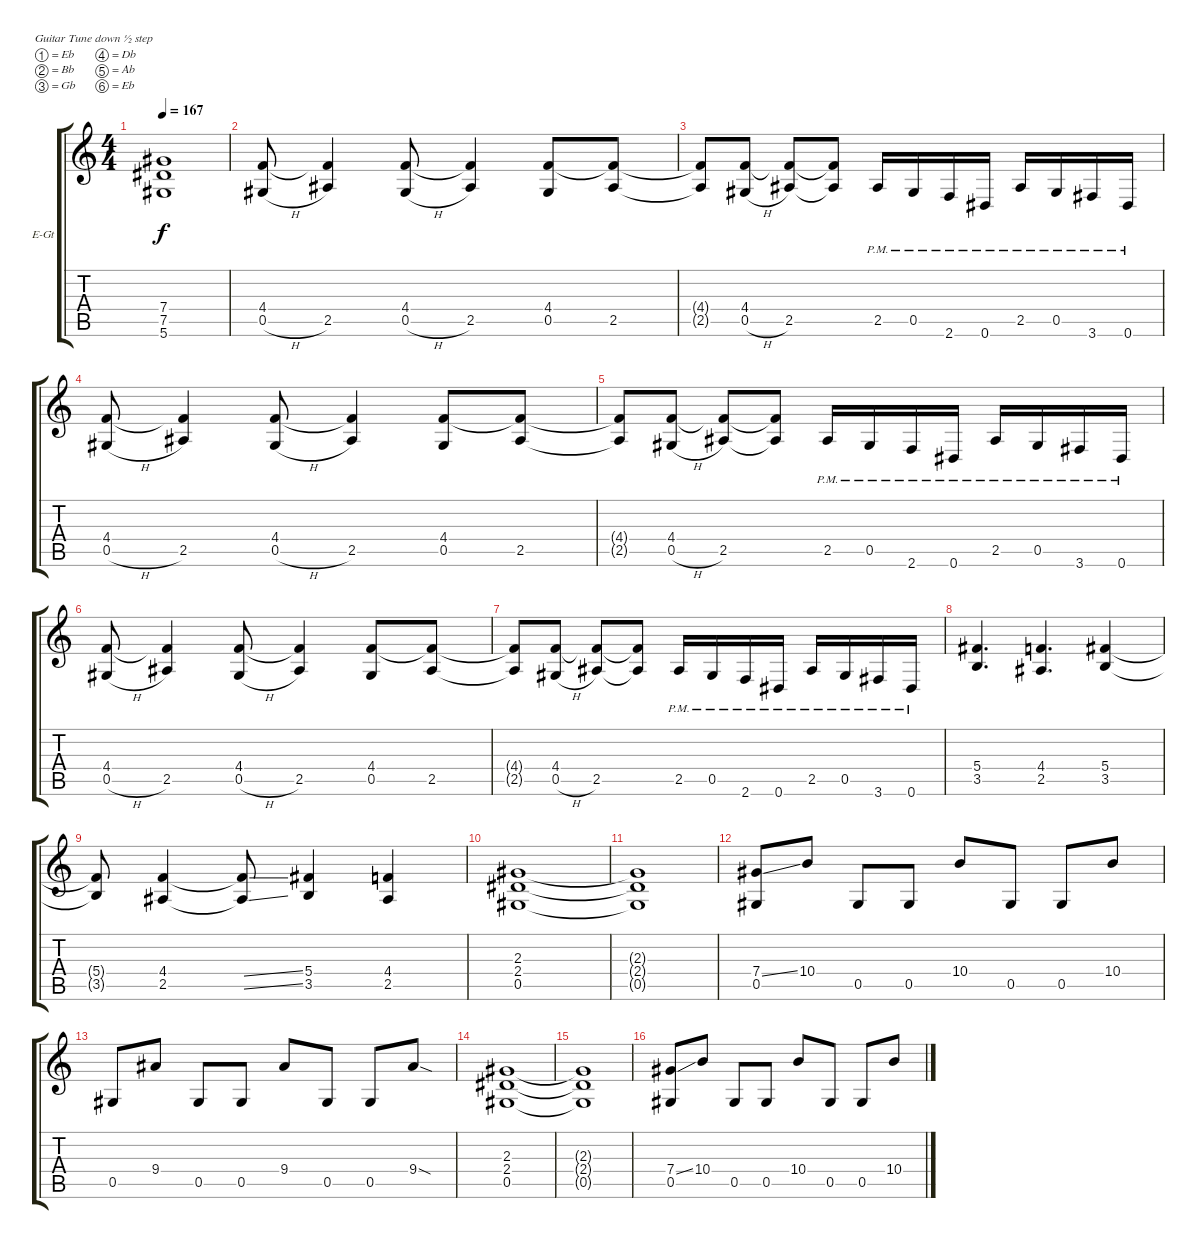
\bracketExtendMode groupsimilarinstruments
\firstSystemTrackNameOrientation horizontal
\otherSystemsTrackNameOrientation horizontal
\track ("Guitar 2" "E-Gt") {instrument distortionguitar}
\staff {score tabs}
\tuning (Eb4 Bb3 Gb3 Db3 Ab2 Eb2)
\ts (4 4)
\tempo 167
\clef g2
\ks c
(7.4{t} 7.5{t} 5.6{t}).1{dy f} |
(4.4 0.5{h}).8 (4.4{t} 2.5).4 (4.4 0.5{h}).8 (4.4{t} 2.5).4 (4.4 0.5).8 (4.4{t} 2.5).8 |
(4.4{t} 2.5{t}).8 (4.4 0.5{h}).8 (4.4{t} 2.5).8 (4.4{t} 2.5{t}).8 2.5{pm}.16 0.5{pm}.16 2.6{pm}.16 0.6{pm}.16 2.5{pm}.16 0.5{pm}.16 3.6{pm}.16 0.6{pm}.16 |
(4.4 0.5{h}).8 (4.4{t} 2.5).4 (4.4 0.5{h}).8 (4.4{t} 2.5).4 (4.4 0.5).8 (4.4{t} 2.5).8 |
(4.4{t} 2.5{t}).8 (4.4 0.5{h}).8 (4.4{t} 2.5).8 (4.4{t} 2.5{t}).8 2.5{pm}.16 0.5{pm}.16 2.6{pm}.16 0.6{pm}.16 2.5{pm}.16 0.5{pm}.16 3.6{pm}.16 0.6{pm}.16 |
(4.4 0.5{h}).8 (4.4{t} 2.5).4 (4.4 0.5{h}).8 (4.4{t} 2.5).4 (4.4 0.5).8 (4.4{t} 2.5).8 |
(4.4{t} 2.5{t}).8 (4.4 0.5{h}).8 (4.4{t} 2.5).8 (4.4{t} 2.5{t}).8 2.5{pm}.16 0.5{pm}.16 2.6{pm}.16 0.6{pm}.16 2.5{pm}.16 0.5{pm}.16 3.6{pm}.16 0.6{pm}.16 |
(5.4 3.5).4{d} (4.4 2.5).4{d} (5.4 3.5).4 |
(5.4{t} 3.5{t}).8 (4.4 2.5).4 (4.4{ss t} 2.5{ss t}).8 (5.4 3.5).4 (4.4 2.5).4 |
(2.3 2.4 0.5).1 |
(2.3{t} 2.4{t} 0.5{t}).1 |
(7.4{ss} 0.5).8 10.4.8 0.5.8 0.5.8 10.4.8 0.5.8 0.5.8 10.4.8 |
0.5.8 9.4.8 0.5.8 0.5.8 9.4.8 0.5.8 0.5.8 9.4{sod}.8 |
(2.3 2.4 0.5).1 |
(2.3{t} 2.4{t} 0.5{t}).1 |
(7.4{ss} 0.5).8 10.4.8 0.5.8 0.5.8 10.4.8 0.5.8 0.5.8 10.4.8
